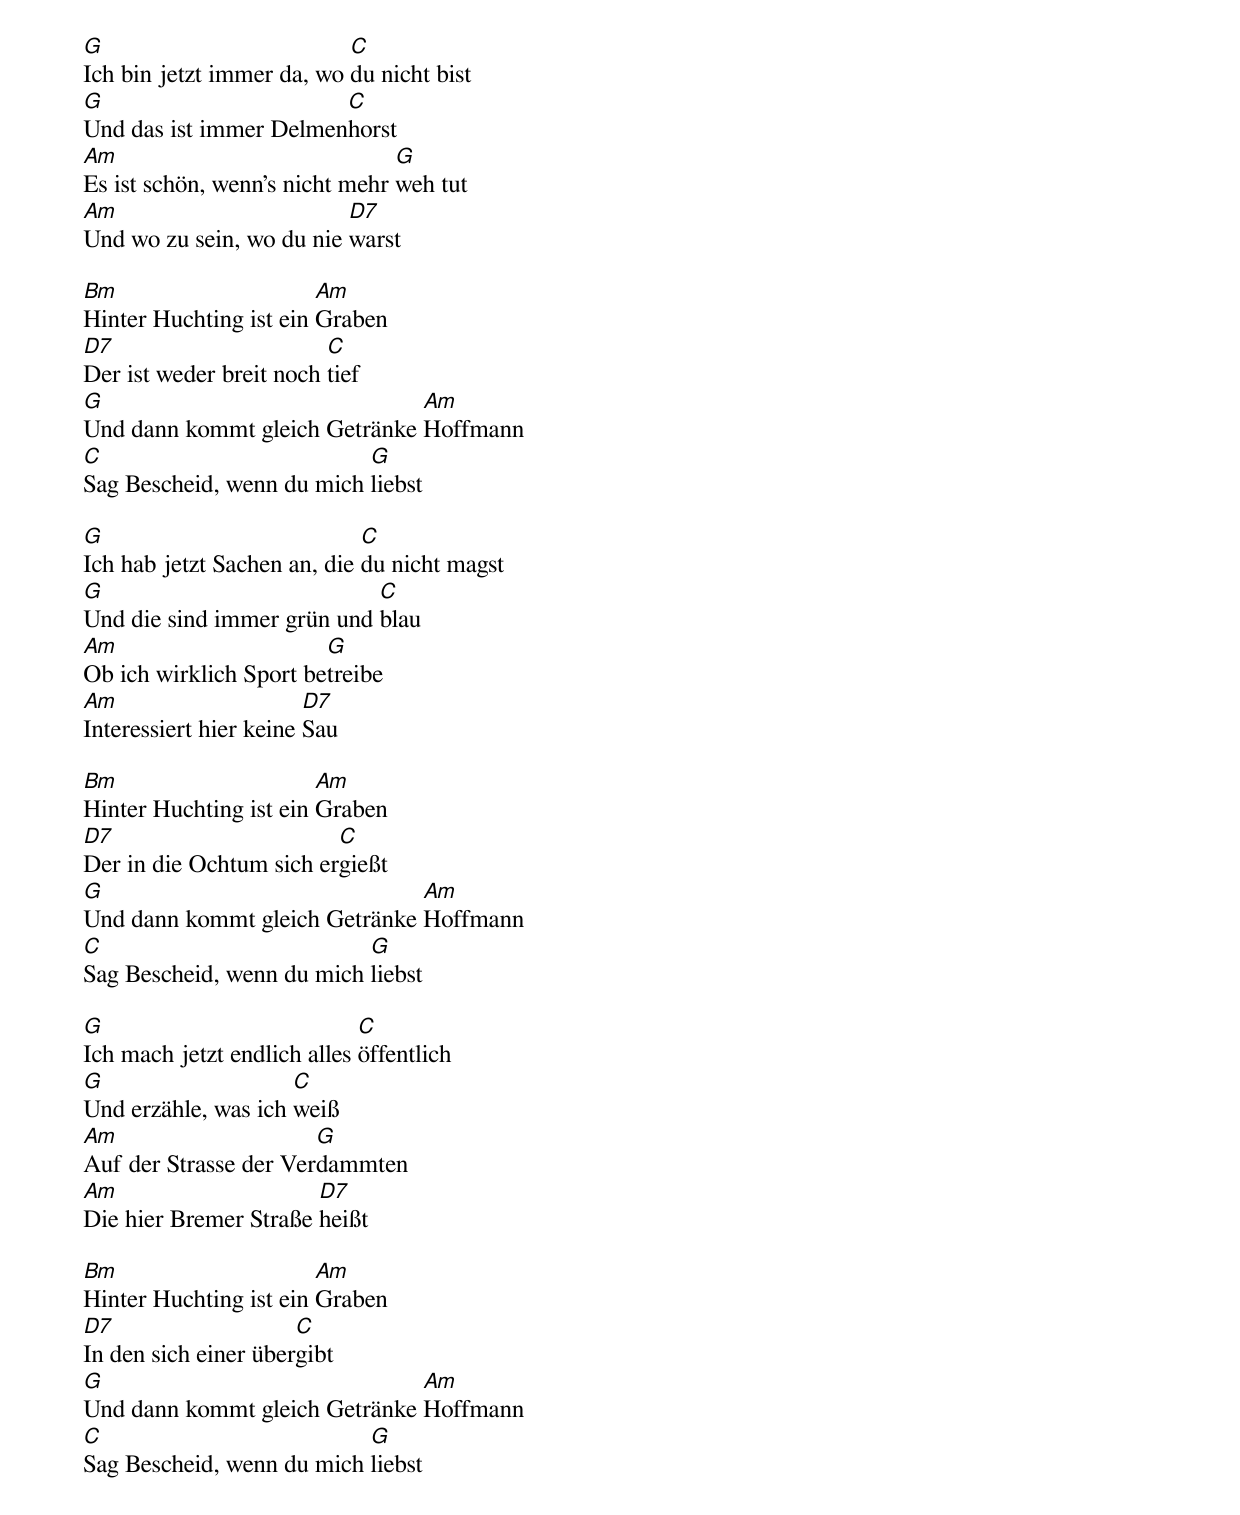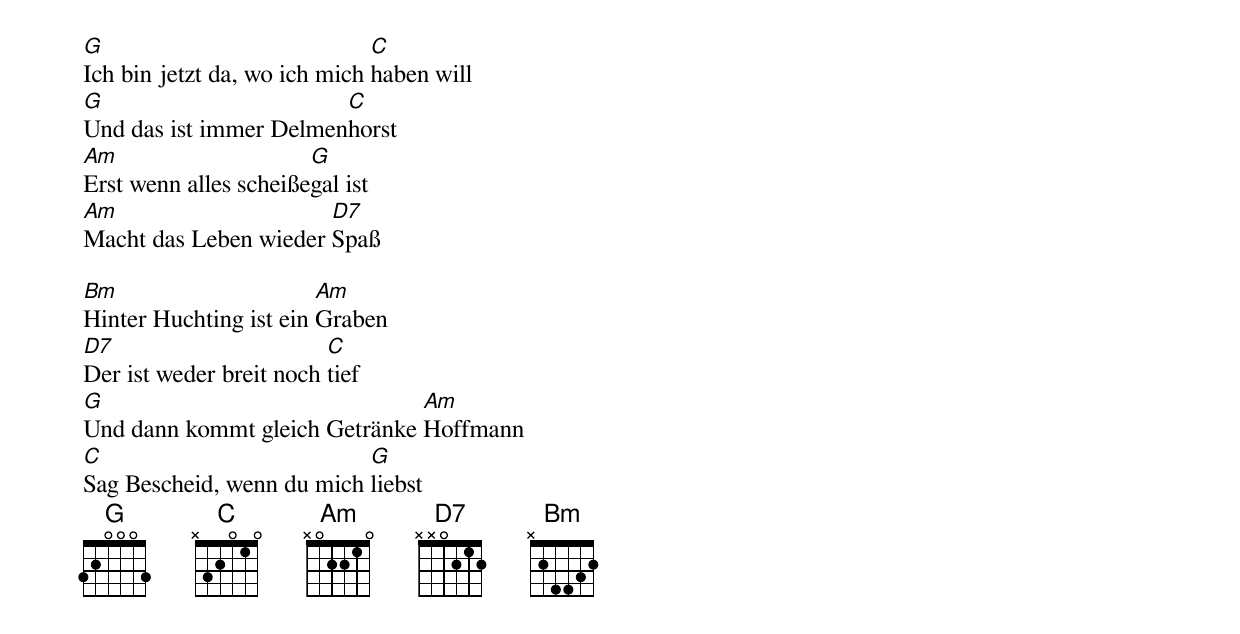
G                          C
Ich bin jetzt immer da, wo du nicht bist
G                       C
Und das ist immer Delmenhorst
Am                              G
Es ist schön, wenn’s nicht mehr weh tut
Am                        D7
Und wo zu sein, wo du nie warst

Bm                      Am
Hinter Huchting ist ein Graben
D7                       C
Der ist weder breit noch tief
G                              Am
Und dann kommt gleich Getränke Hoffmann
C                          G
Sag Bescheid, wenn du mich liebst

G                            C
Ich hab jetzt Sachen an, die du nicht magst
G                           C
Und die sind immer grün und blau
Am                      G
Ob ich wirklich Sport betreibe
Am                      D7
Interessiert hier keine Sau

Bm                      Am
Hinter Huchting ist ein Graben
D7                       C
Der in die Ochtum sich ergießt
G                              Am
Und dann kommt gleich Getränke Hoffmann
C                          G
Sag Bescheid, wenn du mich liebst

G                            C
Ich mach jetzt endlich alles öffentlich
G                    C
Und erzähle, was ich weiß
Am                     G
Auf der Strasse der Verdammten
Am                     D7
Die hier Bremer Straße heißt

Bm                      Am
Hinter Huchting ist ein Graben
D7                    C
In den sich einer übergibt
G                              Am
Und dann kommt gleich Getränke Hoffmann
C                          G
Sag Bescheid, wenn du mich liebst

G                             C
Ich bin jetzt da, wo ich mich haben will
G                       C
Und das ist immer Delmenhorst
Am                     G
Erst wenn alles scheißegal ist
Am                     D7
Macht das Leben wieder Spaß

Bm                      Am
Hinter Huchting ist ein Graben
D7                       C
Der ist weder breit noch tief
G                              Am
Und dann kommt gleich Getränke Hoffmann
C                          G
Sag Bescheid, wenn du mich liebst
